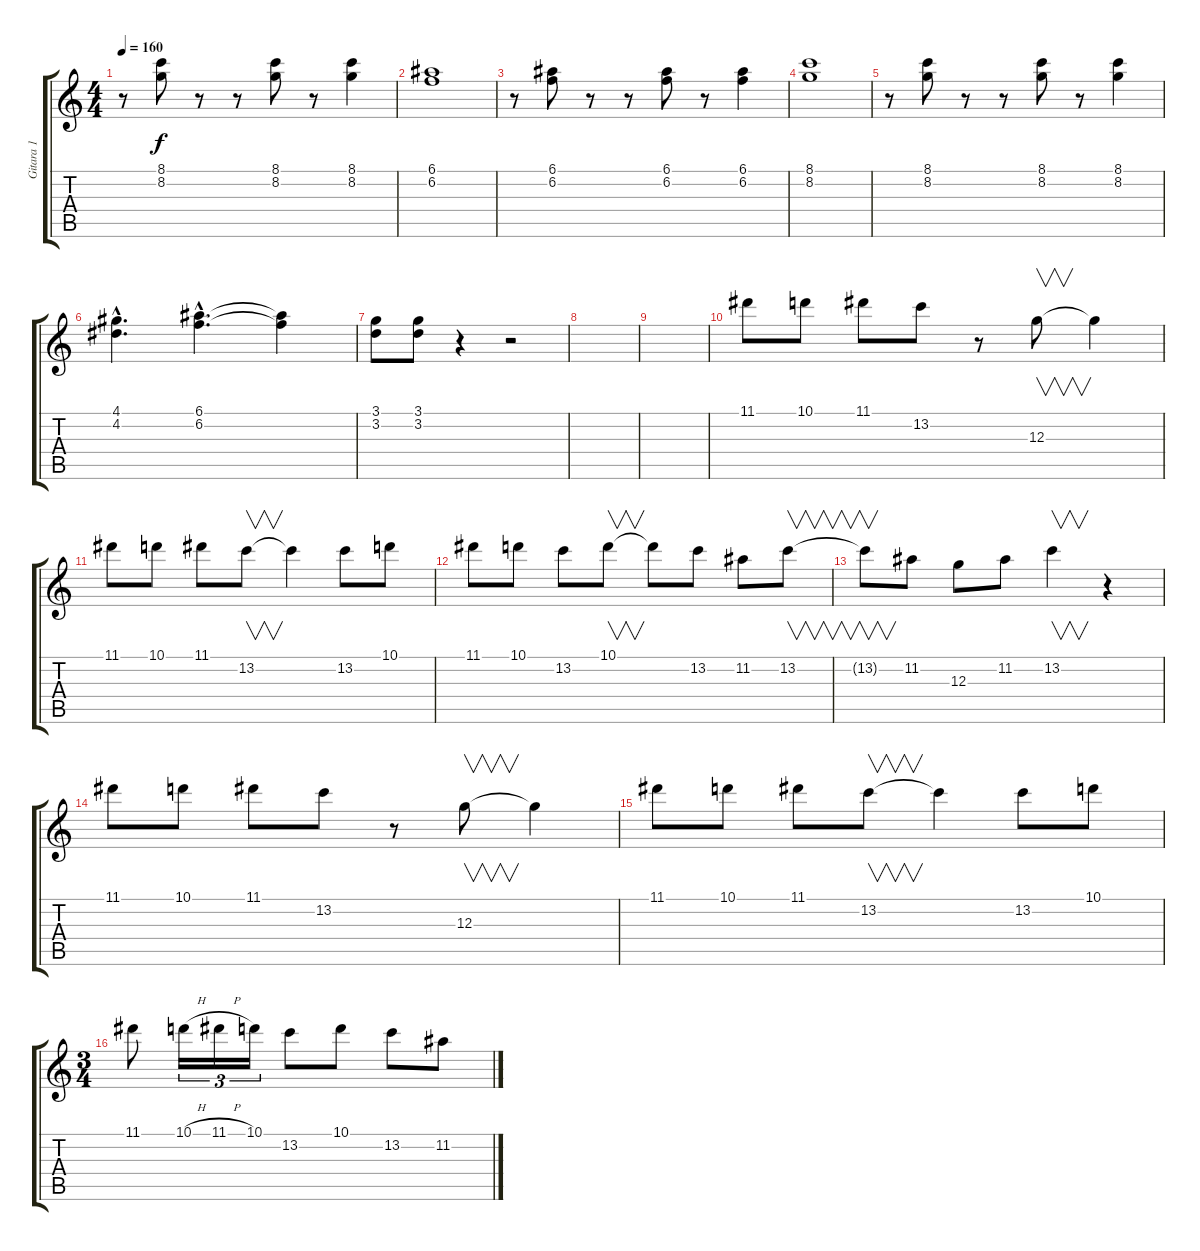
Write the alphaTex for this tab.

\track ("Gitara 1" "Gitara 1") {instrument overdrivenguitar}
\staff {score tabs}
\tuning (E4 B3 G3 D3 A2 E2) {hide}
\ts (4 4)
\tempo 160
\clef g2
\ks c
r.8{dy f} (8.1 8.2).8 r.8 r.8 (8.1 8.2).8 r.8 (8.1 8.2).4 |
(6.1 6.2).1 |
r.8 (6.1 6.2).8 r.8 r.8 (6.1 6.2).8 r.8 (6.1 6.2).4 |
(8.1 8.2).1 |
r.8 (8.1 8.2).8 r.8 r.8 (8.1 8.2).8 r.8 (8.1 8.2).4 |
(4.1{hac} 4.2{hac}).4{d} (6.1{hac} 6.2{hac}).4{d} (6.1{t} 6.2{t}).4 |
(3.1 3.2).8 (3.1 3.2).8 r.4 r.2 |
|
|
11.1.8{instrument overdrivenguitar} 10.1.8 11.1.8 13.2.8 r.8 12.3.8{v} 12.3{t}.4 |
11.1.8 10.1.8 11.1.8 13.2.8{v} 13.2{t}.4 13.2.8 10.1.8 |
11.1.8 10.1.8 13.2.8 10.1.8{v} 10.1{t}.8 13.2.8 11.2.8 13.2.8{v} |
13.2{t}.8{v} 11.2.8 12.3.8 11.2.8 13.2.4{v} r.4 |
11.1.8 10.1.8 11.1.8 13.2.8 r.8 12.3.8{v} 12.3{t}.4 |
11.1.8 10.1.8 11.1.8 13.2.8{v} 13.2{t}.4 13.2.8 10.1.8 |
\ts (3 4)
11.1.8 10.1{h}.16{tu (3 2)} 11.1{h}.16{tu (3 2)} 10.1.16{tu (3 2)} 13.2.8 10.1.8 13.2.8 11.2.8
